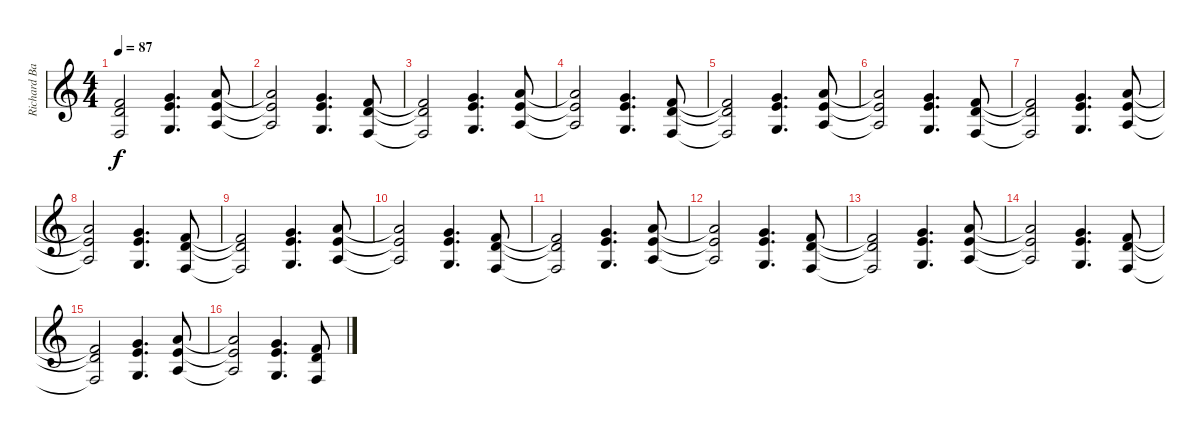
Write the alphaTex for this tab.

\track ("Richard Barbieri Strings/Keys" "Richard Ba") {instrument stringensemble2}
\staff {score}
\tuning (E4 B3 G3 D3 A2 E2 B1) {hide}
\ts (4 4)
\tempo 87
\clef g2
\ks aminor
(6.2{t} 7.3{t} 3.4{t}).2{dy f} (8.2 9.3 5.4).4{d} (10.2 9.3 7.4).8 |
(10.2{t} 9.3{t} 7.4{t}).2 (8.2 9.3 5.4).4{d} (6.2 7.3 3.4).8 |
(6.2{t} 7.3{t} 3.4{t}).2 (8.2 9.3 5.4).4{d} (10.2 9.3 7.4).8 |
(10.2{t} 9.3{t} 7.4{t}).2 (8.2 9.3 5.4).4{d} (6.2 7.3 3.4).8 |
(6.2{t} 7.3{t} 3.4{t}).2 (8.2 9.3 5.4).4{d} (10.2 9.3 7.4).8 |
(10.2{t} 9.3{t} 7.4{t}).2 (8.2 9.3 5.4).4{d} (6.2 7.3 3.4).8 |
(6.2{t} 7.3{t} 3.4{t}).2 (8.2 9.3 5.4).4{d} (10.2 9.3 7.4).8 |
(10.2{t} 9.3{t} 7.4{t}).2 (8.2 9.3 5.4).4{d} (6.2 7.3 3.4).8 |
(6.2{t} 7.3{t} 3.4{t}).2 (8.2 9.3 5.4).4{d} (10.2 9.3 7.4).8 |
(10.2{t} 9.3{t} 7.4{t}).2 (8.2 9.3 5.4).4{d} (6.2 7.3 3.4).8 |
(6.2{t} 7.3{t} 3.4{t}).2 (8.2 9.3 5.4).4{d} (10.2 9.3 7.4).8 |
(10.2{t} 9.3{t} 7.4{t}).2 (8.2 9.3 5.4).4{d} (6.2 7.3 3.4).8 |
(6.2{t} 7.3{t} 3.4{t}).2 (8.2 9.3 5.4).4{d} (10.2 9.3 7.4).8 |
(10.2{t} 9.3{t} 7.4{t}).2 (8.2 9.3 5.4).4{d} (6.2 7.3 3.4).8 |
(6.2{t} 7.3{t} 3.4{t}).2 (8.2 9.3 5.4).4{d} (10.2 9.3 7.4).8 |
(10.2{t} 9.3{t} 7.4{t}).2 (8.2 9.3 5.4).4{d} (6.2 7.3 3.4).8
